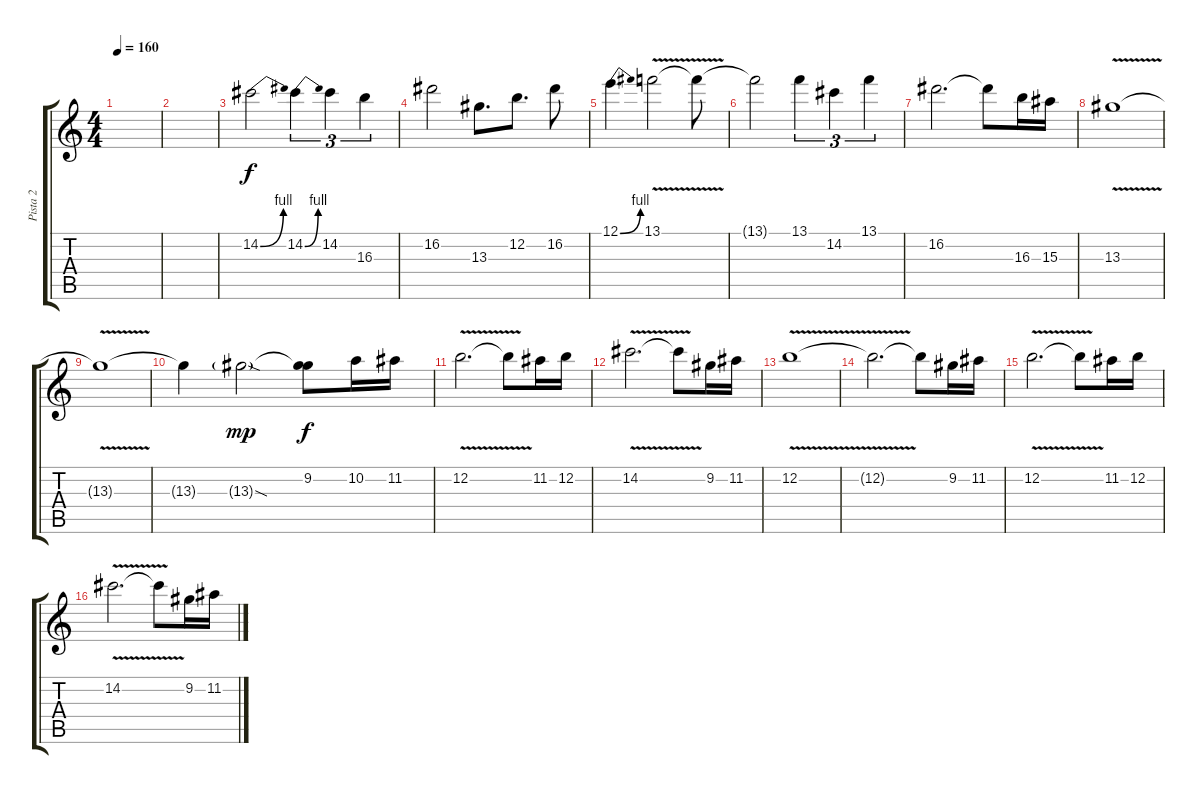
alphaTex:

\track ("Pista 2" "Pista 2") {instrument distortionguitar}
\staff {score tabs}
\tuning (E4 B3 G3 D3 A2 E2) {hide}
\ts (4 4)
\tempo 160
\clef g2
\ks c
|
|
14.2{be (bend 0 0 60 4)}.2 14.2{be (bend 0 0 60 4)}.4{tu (3 2)} 14.2.4{tu (3 2)} 16.3.4{tu (3 2)} |
16.2.2 13.3.8{d} 12.2.8{d} 16.2.8 |
12.1{be (bend 0 0 60 4)}.4{d} 13.1{v}.2 13.1{t}.8 |
13.1{t}.2 13.1.4{tu (3 2)} 14.2.4{tu (3 2)} 13.1.4{tu (3 2)} |
16.2.2{d} 16.2{t}.8 16.3.16 15.3.16 |
13.3{v}.1 |
13.3{t}.1 |
13.3{t}.4 13.3{sod g}.2{dy mp} (9.2 13.3{t}).8{dy f} 10.2.16 11.2.16 |
12.2{v}.2{d} 12.2{t}.8 11.2.16 12.2.16 |
14.2{v}.2{d} 14.2{t}.8 9.2.16 11.2.16 |
12.2{v}.1 |
12.2{t}.2{d} 12.2{t}.8 9.2.16 11.2.16 |
12.2{v}.2{d} 12.2{t}.8 11.2.16 12.2.16 |
14.2{v}.2{d} 14.2{t}.8 9.2.16 11.2.16
